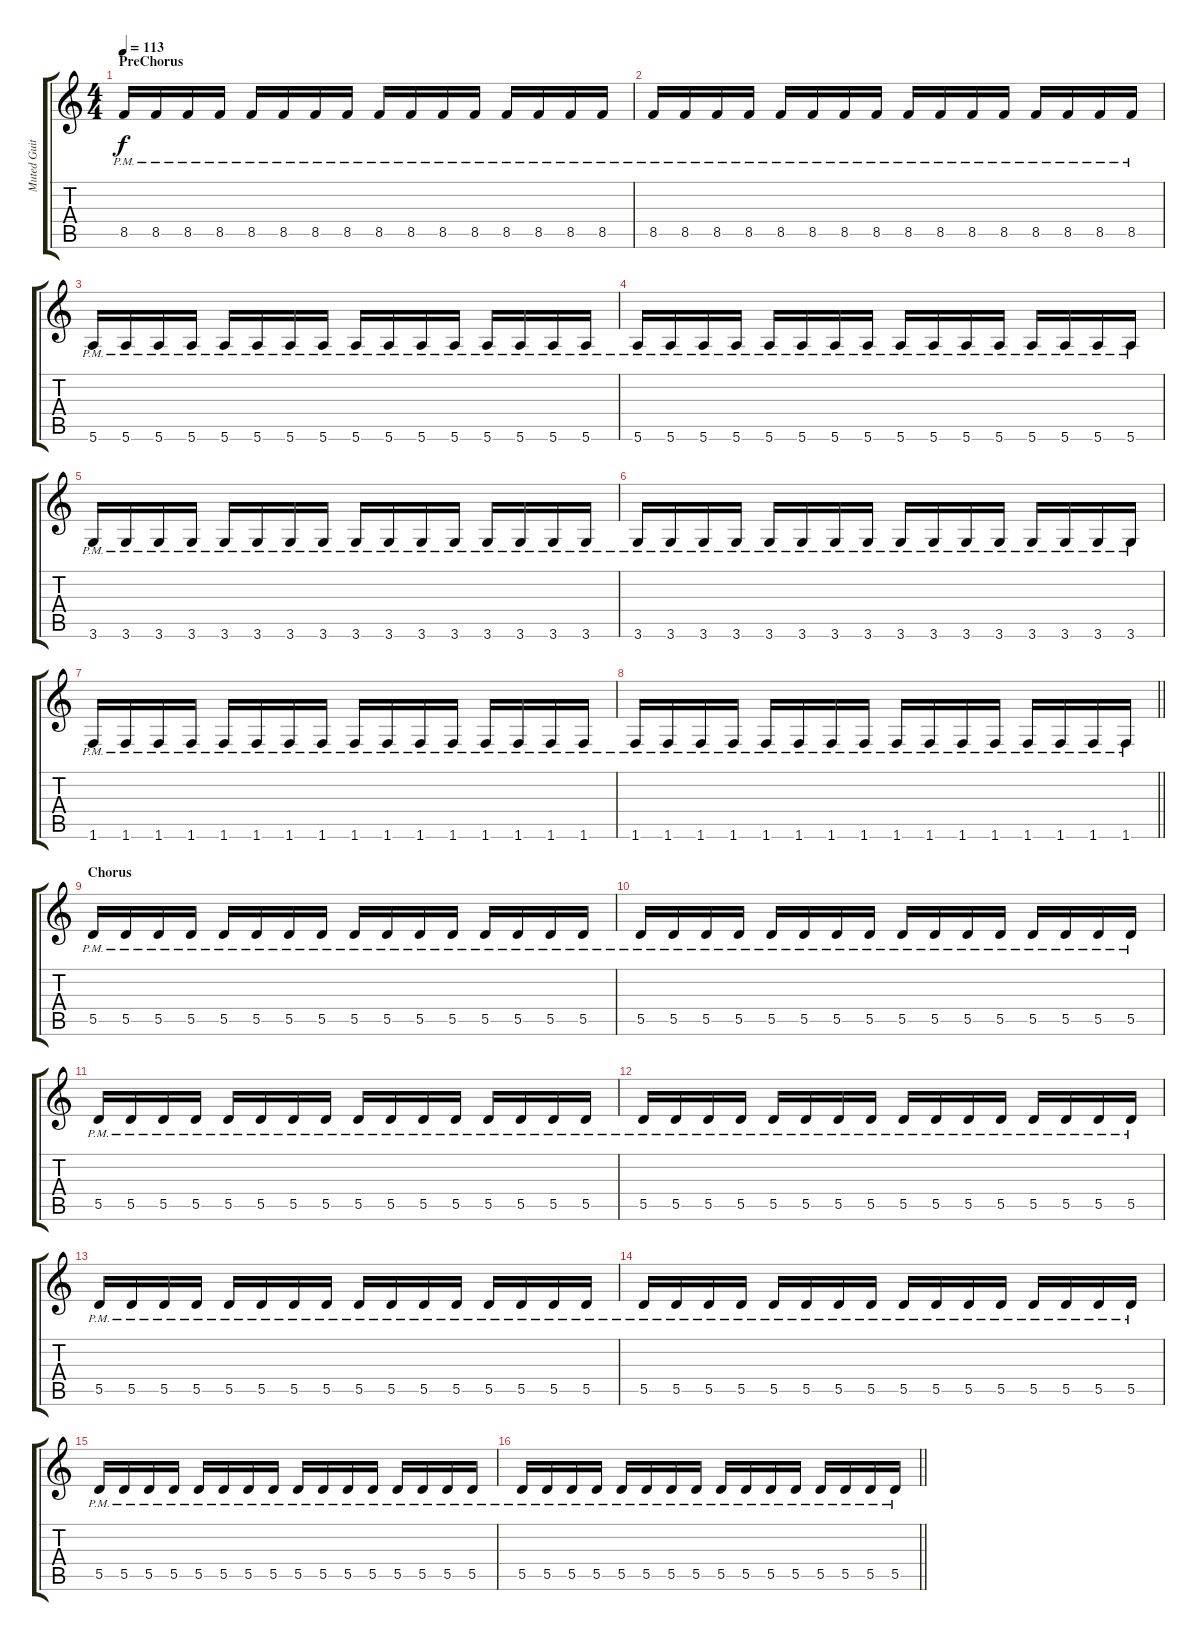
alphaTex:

\track ("Muted Guitar" "Muted Guit") {instrument electricguitarmuted}
\staff {score tabs}
\tuning (E4 B3 G3 D3 A2 E2) {hide}
\ts (4 4)
\section ("" "PreChorus")
\tempo 113
\clef g2
\ks c
8.5{pm}.16{dy f} 8.5{pm}.16 8.5{pm}.16 8.5{pm}.16 8.5{pm}.16 8.5{pm}.16 8.5{pm}.16 8.5{pm}.16 8.5{pm}.16 8.5{pm}.16 8.5{pm}.16 8.5{pm}.16 8.5{pm}.16 8.5{pm}.16 8.5{pm}.16 8.5{pm}.16 |
8.5{pm}.16 8.5{pm}.16 8.5{pm}.16 8.5{pm}.16 8.5{pm}.16 8.5{pm}.16 8.5{pm}.16 8.5{pm}.16 8.5{pm}.16 8.5{pm}.16 8.5{pm}.16 8.5{pm}.16 8.5{pm}.16 8.5{pm}.16 8.5{pm}.16 8.5{pm}.16 |
5.6{pm}.16 5.6{pm}.16 5.6{pm}.16 5.6{pm}.16 5.6{pm}.16 5.6{pm}.16 5.6{pm}.16 5.6{pm}.16 5.6{pm}.16 5.6{pm}.16 5.6{pm}.16 5.6{pm}.16 5.6{pm}.16 5.6{pm}.16 5.6{pm}.16 5.6{pm}.16 |
5.6{pm}.16 5.6{pm}.16 5.6{pm}.16 5.6{pm}.16 5.6{pm}.16 5.6{pm}.16 5.6{pm}.16 5.6{pm}.16 5.6{pm}.16 5.6{pm}.16 5.6{pm}.16 5.6{pm}.16 5.6{pm}.16 5.6{pm}.16 5.6{pm}.16 5.6{pm}.16 |
3.6{pm}.16 3.6{pm}.16 3.6{pm}.16 3.6{pm}.16 3.6{pm}.16 3.6{pm}.16 3.6{pm}.16 3.6{pm}.16 3.6{pm}.16 3.6{pm}.16 3.6{pm}.16 3.6{pm}.16 3.6{pm}.16 3.6{pm}.16 3.6{pm}.16 3.6{pm}.16 |
3.6{pm}.16 3.6{pm}.16 3.6{pm}.16 3.6{pm}.16 3.6{pm}.16 3.6{pm}.16 3.6{pm}.16 3.6{pm}.16 3.6{pm}.16 3.6{pm}.16 3.6{pm}.16 3.6{pm}.16 3.6{pm}.16 3.6{pm}.16 3.6{pm}.16 3.6{pm}.16 |
1.6{pm}.16 1.6{pm}.16 1.6{pm}.16 1.6{pm}.16 1.6{pm}.16 1.6{pm}.16 1.6{pm}.16 1.6{pm}.16 1.6{pm}.16 1.6{pm}.16 1.6{pm}.16 1.6{pm}.16 1.6{pm}.16 1.6{pm}.16 1.6{pm}.16 1.6{pm}.16 |
\barLineRight lightlight
1.6{pm}.16 1.6{pm}.16 1.6{pm}.16 1.6{pm}.16 1.6{pm}.16 1.6{pm}.16 1.6{pm}.16 1.6{pm}.16 1.6{pm}.16 1.6{pm}.16 1.6{pm}.16 1.6{pm}.16 1.6{pm}.16 1.6{pm}.16 1.6{pm}.16 1.6{pm}.16 |
\section ("" "Chorus")
5.5{pm}.16 5.5{pm}.16 5.5{pm}.16 5.5{pm}.16 5.5{pm}.16 5.5{pm}.16 5.5{pm}.16 5.5{pm}.16 5.5{pm}.16 5.5{pm}.16 5.5{pm}.16 5.5{pm}.16 5.5{pm}.16 5.5{pm}.16 5.5{pm}.16 5.5{pm}.16 |
5.5{pm}.16 5.5{pm}.16 5.5{pm}.16 5.5{pm}.16 5.5{pm}.16 5.5{pm}.16 5.5{pm}.16 5.5{pm}.16 5.5{pm}.16 5.5{pm}.16 5.5{pm}.16 5.5{pm}.16 5.5{pm}.16 5.5{pm}.16 5.5{pm}.16 5.5{pm}.16 |
5.5{pm}.16 5.5{pm}.16 5.5{pm}.16 5.5{pm}.16 5.5{pm}.16 5.5{pm}.16 5.5{pm}.16 5.5{pm}.16 5.5{pm}.16 5.5{pm}.16 5.5{pm}.16 5.5{pm}.16 5.5{pm}.16 5.5{pm}.16 5.5{pm}.16 5.5{pm}.16 |
5.5{pm}.16 5.5{pm}.16 5.5{pm}.16 5.5{pm}.16 5.5{pm}.16 5.5{pm}.16 5.5{pm}.16 5.5{pm}.16 5.5{pm}.16 5.5{pm}.16 5.5{pm}.16 5.5{pm}.16 5.5{pm}.16 5.5{pm}.16 5.5{pm}.16 5.5{pm}.16 |
5.5{pm}.16 5.5{pm}.16 5.5{pm}.16 5.5{pm}.16 5.5{pm}.16 5.5{pm}.16 5.5{pm}.16 5.5{pm}.16 5.5{pm}.16 5.5{pm}.16 5.5{pm}.16 5.5{pm}.16 5.5{pm}.16 5.5{pm}.16 5.5{pm}.16 5.5{pm}.16 |
5.5{pm}.16 5.5{pm}.16 5.5{pm}.16 5.5{pm}.16 5.5{pm}.16 5.5{pm}.16 5.5{pm}.16 5.5{pm}.16 5.5{pm}.16 5.5{pm}.16 5.5{pm}.16 5.5{pm}.16 5.5{pm}.16 5.5{pm}.16 5.5{pm}.16 5.5{pm}.16 |
5.5{pm}.16 5.5{pm}.16 5.5{pm}.16 5.5{pm}.16 5.5{pm}.16 5.5{pm}.16 5.5{pm}.16 5.5{pm}.16 5.5{pm}.16 5.5{pm}.16 5.5{pm}.16 5.5{pm}.16 5.5{pm}.16 5.5{pm}.16 5.5{pm}.16 5.5{pm}.16 |
\barLineRight lightlight
5.5{pm}.16 5.5{pm}.16 5.5{pm}.16 5.5{pm}.16 5.5{pm}.16 5.5{pm}.16 5.5{pm}.16 5.5{pm}.16 5.5{pm}.16 5.5{pm}.16 5.5{pm}.16 5.5{pm}.16 5.5{pm}.16 5.5{pm}.16 5.5{pm}.16 5.5{pm}.16
